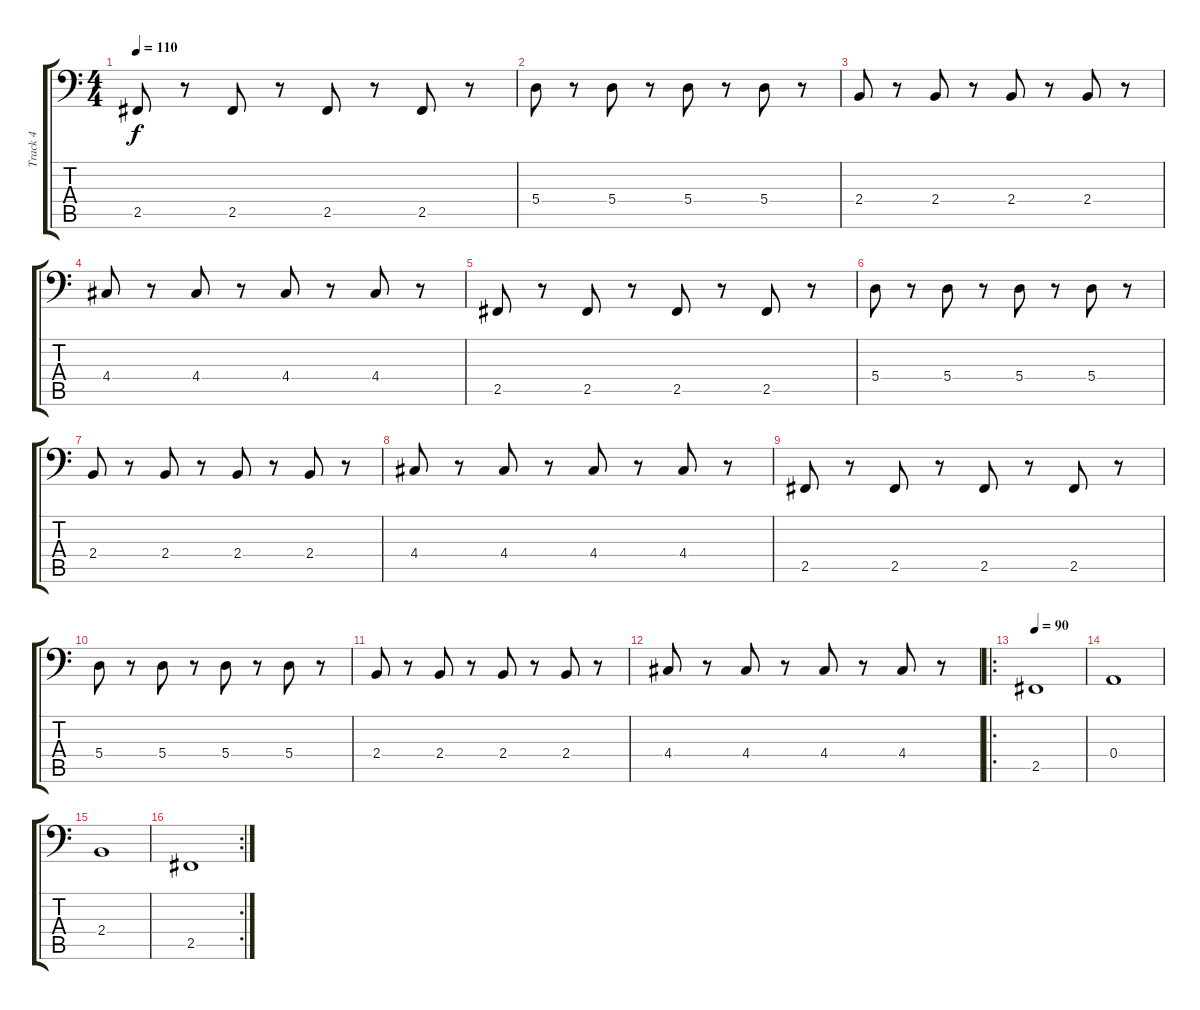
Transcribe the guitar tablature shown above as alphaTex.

\track ("Track 4" "Track 4") {instrument electricbassfinger}
\staff {score tabs}
\tuning (C3 G2 D2 A1 E1 B0) {hide}
\ts (4 4)
\tempo 110
\clef f4
\ks c
2.5.8{dy f} r.8 2.5.8 r.8 2.5.8 r.8 2.5.8 r.8 |
5.4.8 r.8 5.4.8 r.8 5.4.8 r.8 5.4.8 r.8 |
2.4.8 r.8 2.4.8 r.8 2.4.8 r.8 2.4.8 r.8 |
4.4.8 r.8 4.4.8 r.8 4.4.8 r.8 4.4.8 r.8 |
2.5.8 r.8 2.5.8 r.8 2.5.8 r.8 2.5.8 r.8 |
5.4.8 r.8 5.4.8 r.8 5.4.8 r.8 5.4.8 r.8 |
2.4.8 r.8 2.4.8 r.8 2.4.8 r.8 2.4.8 r.8 |
4.4.8 r.8 4.4.8 r.8 4.4.8 r.8 4.4.8 r.8 |
2.5.8 r.8 2.5.8 r.8 2.5.8 r.8 2.5.8 r.8 |
5.4.8 r.8 5.4.8 r.8 5.4.8 r.8 5.4.8 r.8 |
2.4.8 r.8 2.4.8 r.8 2.4.8 r.8 2.4.8 r.8 |
4.4.8 r.8 4.4.8 r.8 4.4.8 r.8 4.4.8 r.8 |
\ro
\tempo 90
2.5.1 |
0.4.1 |
2.4.1 |
\rc 2
2.5.1
